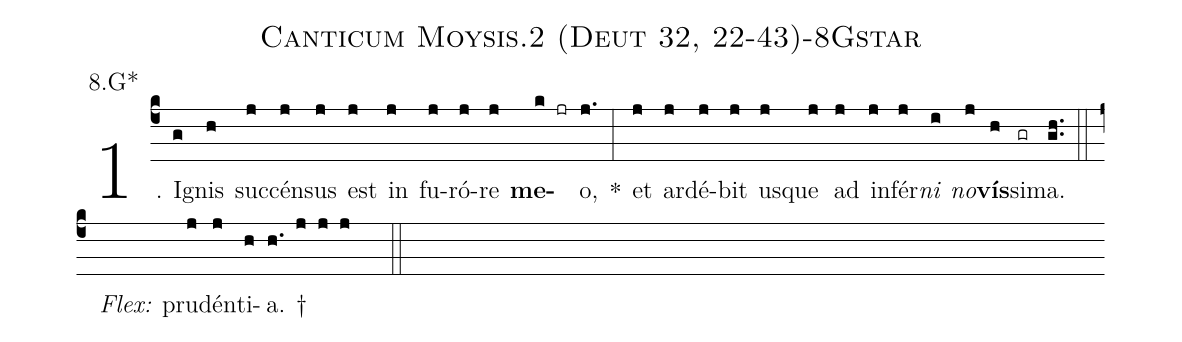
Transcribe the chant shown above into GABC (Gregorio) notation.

name: Canticum Moysis.2 (Deut 32, 22-43)-8Gstar;
annotation: 8.G*;
%%
(c4)1. I(g)gnis(h) suc(j)cén(j)sus(j) est(j) in(j) fu(j)ró(j)re(j) <b>me</b>(k jr)o,(j.) *(:) et(j) ar(j)dé(j)bit(j) us(j)que(j) ad(j) in(j)fér(j)<i>ni</i>(i) <i>no</i>(j)<b>vís</b>(h)si(gr)ma.(gh..) (::)
<i>Flex:</i>()  pru(j)dén(j)ti(h)a. †(h. j j j  ::)
